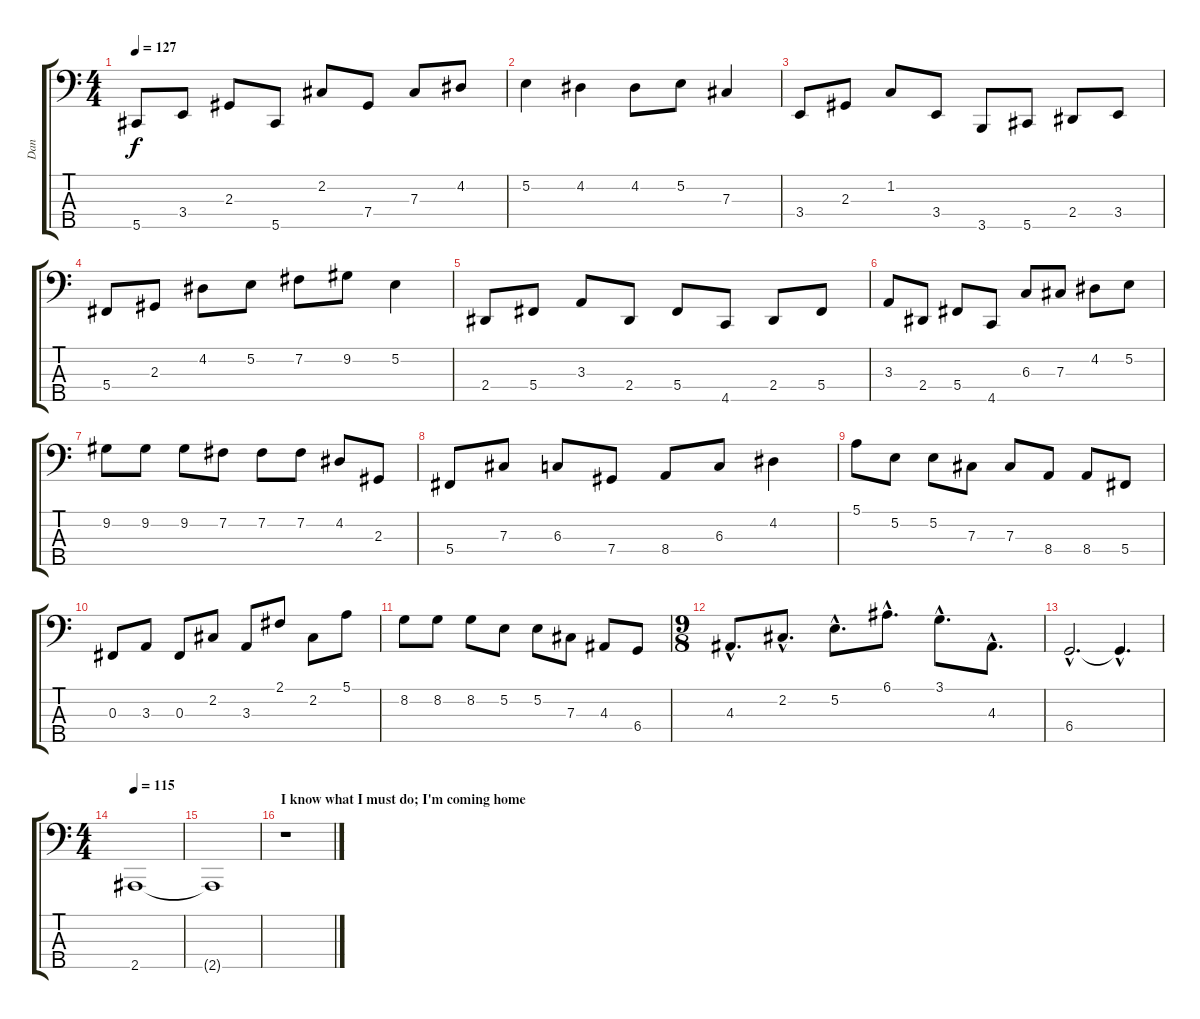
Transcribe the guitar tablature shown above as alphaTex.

\track ("Dan" "Dan") {instrument electricbasspick}
\staff {score tabs}
\tuning (E2 B1 Gb1 Db1 Ab0) {hide}
\ts (4 4)
\tempo 127
\clef f4
\ks c
5.5.8{dy f} 3.4.8 2.3.8 5.5.8 2.2.8 7.4.8 7.3.8 4.2.8 |
5.2.4 4.2.4 4.2.8 5.2.8 7.3.4 |
3.4.8 2.3.8 1.2.8 3.4.8 3.5.8 5.5.8 2.4.8 3.4.8 |
5.4.8 2.3.8 4.2.8 5.2.8 7.2.8 9.2.8 5.2.4 |
2.4.8 5.4.8 3.3.8 2.4.8 5.4.8 4.5.8 2.4.8 5.4.8 |
3.3.8 2.4.8 5.4.8 4.5.8 6.3.8 7.3.8 4.2.8 5.2.8 |
9.2.8 9.2.8 9.2.8 7.2.8 7.2.8 7.2.8 4.2.8 2.3.8 |
5.4.8 7.3.8 6.3.8 7.4.8 8.4.8 6.3.8 4.2.4 |
5.1.8 5.2.8 5.2.8 7.3.8 7.3.8 8.4.8 8.4.8 5.4.8 |
0.3.8 3.3.8 0.3.8 2.2.8 3.3.8 2.1.8 2.2.8 5.1.8 |
8.2.8 8.2.8 8.2.8 5.2.8 5.2.8 7.3.8 4.3.8 6.4.8 |
\ts (9 8)
4.3{hac}.8{d} 2.2{hac}.8{d} 5.2{hac}.8{d} 6.1{hac}.8{d} 3.1{hac}.8{d} 4.3{hac}.8{d} |
6.4{hac}.2{d} 6.4{hac t}.4{d} |
\ts (4 4)
\tempo 115
2.5.1 |
2.5{t}.1 |
\section ("" "I know what I must do; I'm coming home")
r.1
